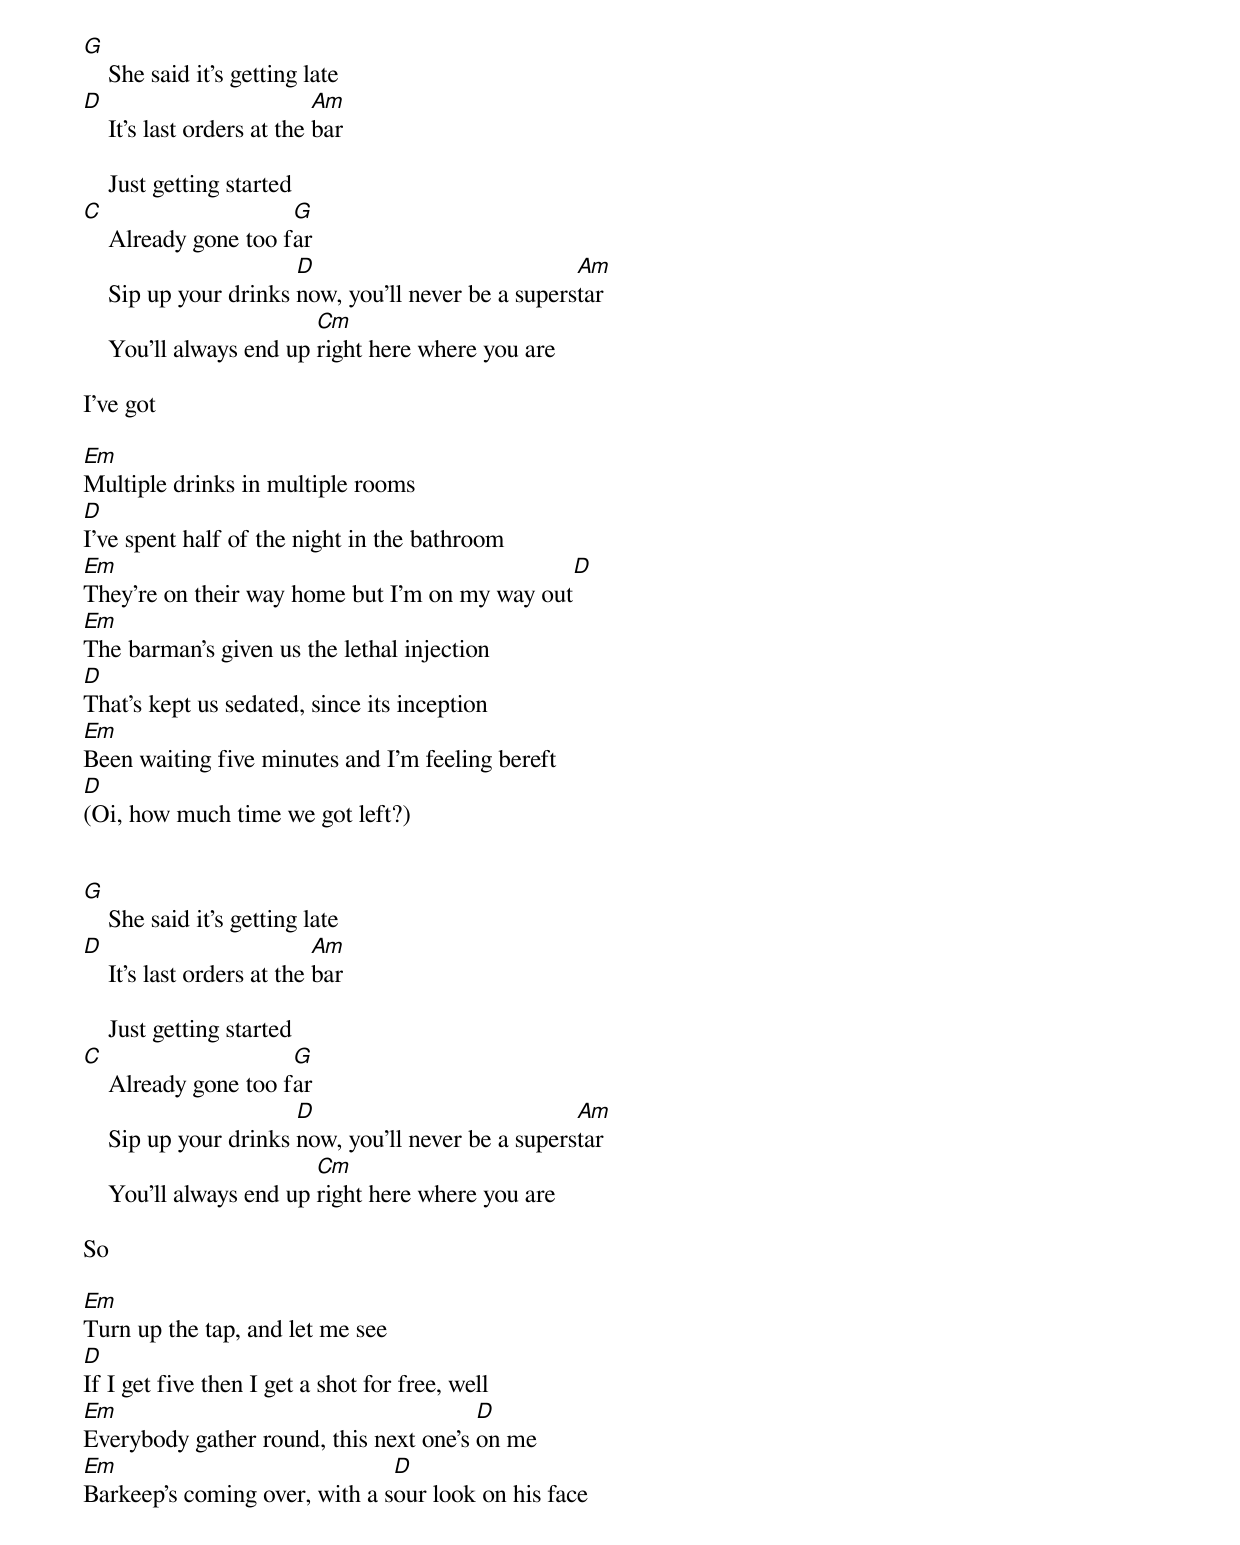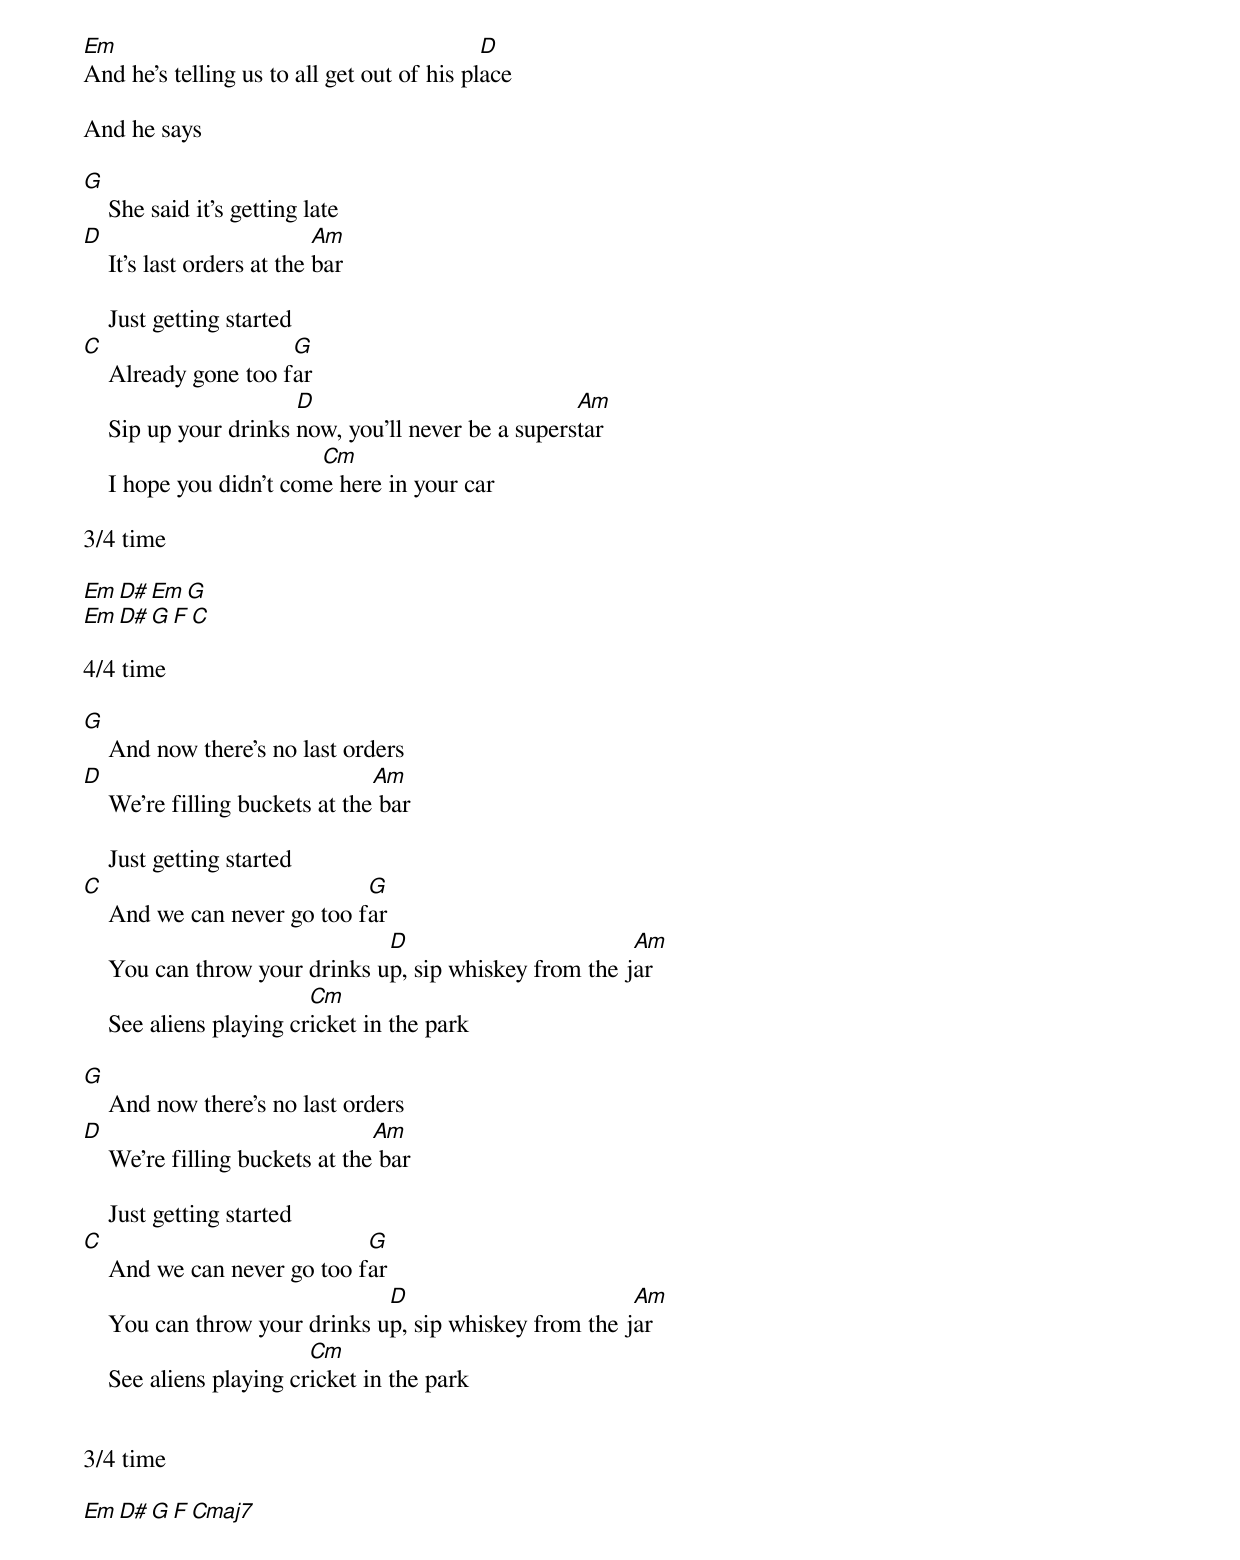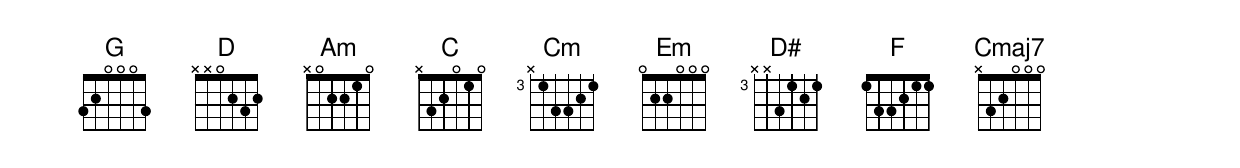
G
    She said it's getting late
D                           Am
    It's last orders at the bar

    Just getting started
C                     G
    Already gone too far
                       D                            Am
    Sip up your drinks now, you'll never be a superstar
                         Cm
    You'll always end up right here where you are

I've got

Em
Multiple drinks in multiple rooms
D
I've spent half of the night in the bathroom
Em                                                  D
They're on their way home but I'm on my way out
Em
The barman's given us the lethal injection
D
That's kept us sedated, since its inception
Em
Been waiting five minutes and I'm feeling bereft
D
(Oi, how much time we got left?)


G
    She said it's getting late
D                           Am
    It's last orders at the bar

    Just getting started
C                     G
    Already gone too far
                       D                            Am
    Sip up your drinks now, you'll never be a superstar
                         Cm
    You'll always end up right here where you are

So

Em
Turn up the tap, and let me see
D
If I get five then I get a shot for free, well
Em                                      D
Everybody gather round, this next one's on me
Em                             D
Barkeep's coming over, with a sour look on his face
Em                                          D
And he's telling us to all get out of his place

And he says

G
    She said it's getting late
D                           Am
    It's last orders at the bar

    Just getting started
C                     G
    Already gone too far
                       D                            Am
    Sip up your drinks now, you'll never be a superstar
                         Cm
    I hope you didn't come here in your car

3/4 time

Em D# Em G
Em D# G F C

4/4 time

G
    And now there's no last orders
D                               Am
    We're filling buckets at the bar

    Just getting started
C                            G
    And we can never go too far
                               D                        Am
    You can throw your drinks up, sip whiskey from the jar
                         Cm
    See aliens playing cricket in the park

G
    And now there's no last orders
D                               Am
    We're filling buckets at the bar

    Just getting started
C                            G
    And we can never go too far
                               D                        Am
    You can throw your drinks up, sip whiskey from the jar
                         Cm
    See aliens playing cricket in the park


3/4 time

Em D# G F Cmaj7
